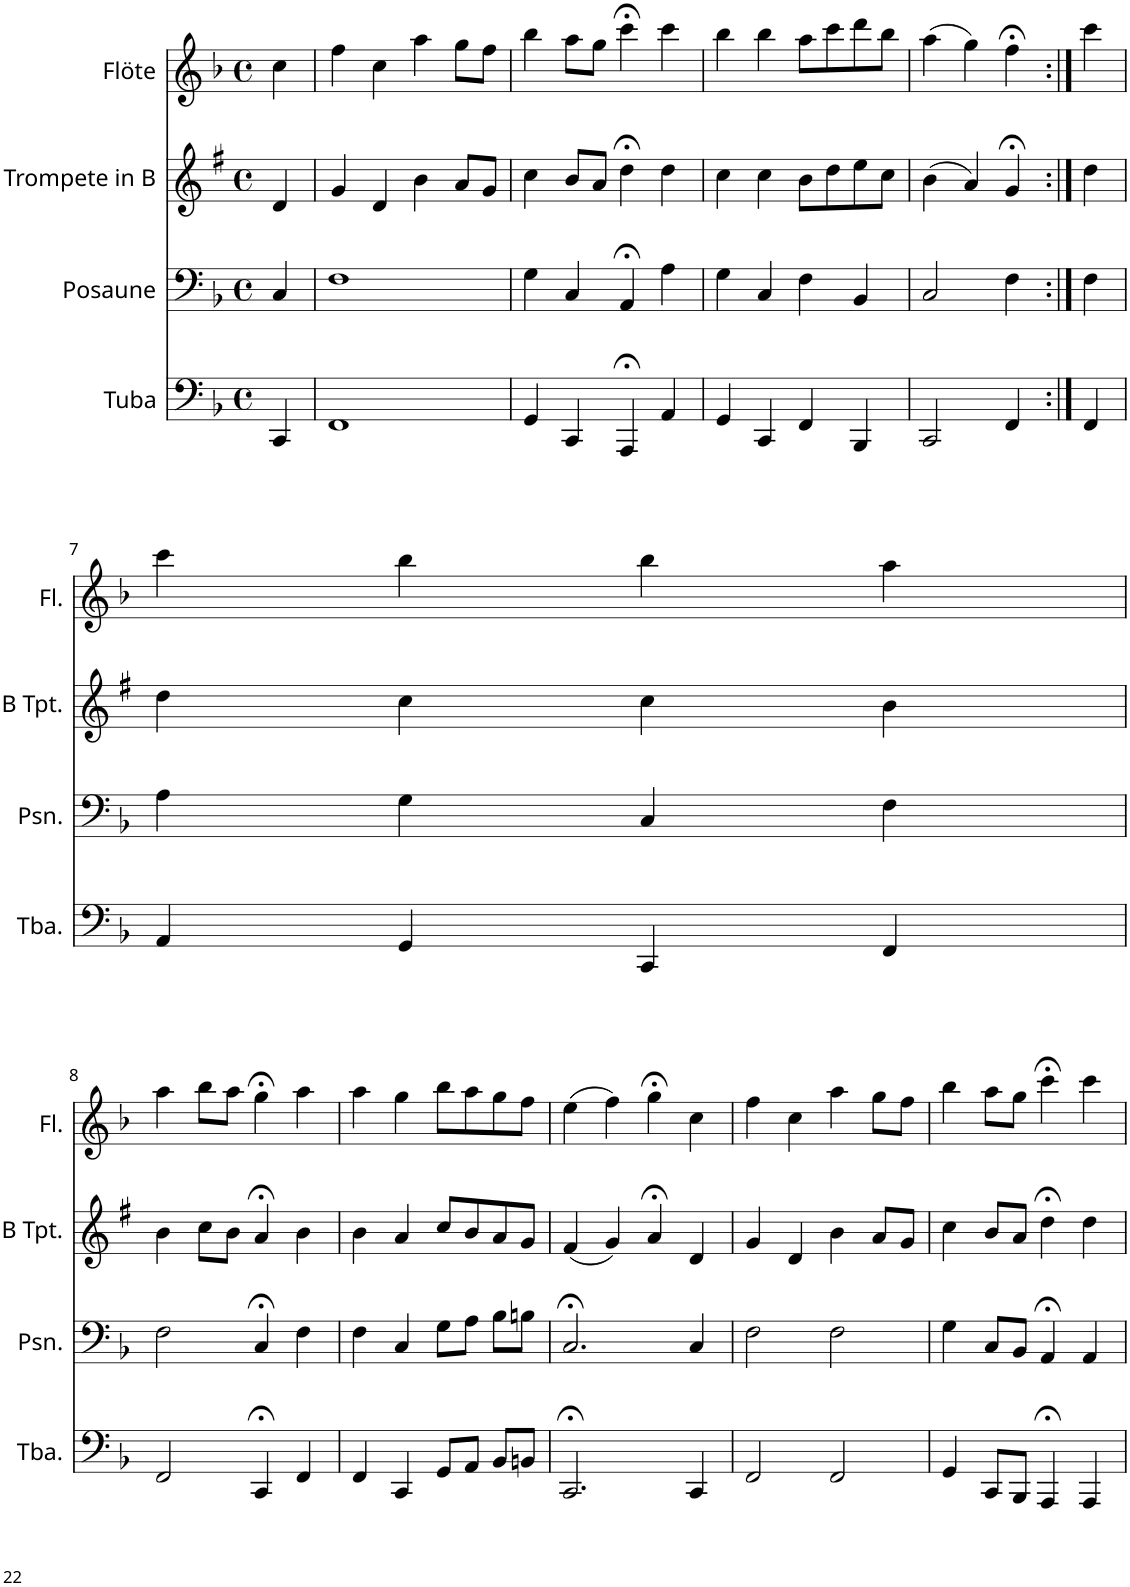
**kern	**kern	**kern	**kern
*part4	*part3	*part2	*part1
*staff4	*staff3	*staff2	*staff1
*I"Tuba	*I"Posaune	*I"Trompete in B	*I"Flöte
*I'Tba.	*I'Psn.	*	*I'Fl.
!!LO:PB:g=z
*clefF4	*clefF4	*clefG2	*clefG2
*	*	*Trd1c2	*
*k[b-]	*k[b-]	*k[f#]	*k[b-]
*M4/4	*M4/4	*M4/4	*M4/4
*met(c)	*met(c)	*met(c)	*met(c)
=1	=1	=1	=1
4CC/	4C/	4d/	4cc\
=2	=2	=2	=2
1FF	1F	4g/	4ff\
.	.	4d/	4cc\
.	.	4b\	4aa\
.	.	8a/L	8gg\L
.	.	8g/J	8ff\J
=3	=3	=3	=3
4GG/	4G\	4cc\	4bb-\
4CC/	4C/	8b/L	8aa\L
.	.	8a/J	8gg\J
4AAA;</	4AA;</	4dd;<\	4ccc;<\
4AA/	4A\	4dd\	4ccc\
=4	=4	=4	=4
4GG/	4G\	4cc\	4bb-\
4CC/	4C/	4cc\	4bb-\
4FF/	4F\	8b\L	8aa\L
.	.	8dd\	8ccc\
4BBB-/	4BB-/	8ee\	8ddd\
.	.	8cc\J	8bb-\J
=5	=5	=5	=5
2CC/	2C/	(4b\	(4aa\
.	.	4a/)	4gg\)
4FF/	4F\	4g;</	4ff;<\
=6:|!	=6:|!	=6:|!	=6:|!
4FF/	4F\	4dd\	4ccc\
!!LO:LB:g=z
=7	=7	=7	=7
4AA/	4A\	4dd\	4ccc\
4GG/	4G\	4cc\	4bb-\
4CC/	4C/	4cc\	4bb-\
4FF/	4F\	4b\	4aa\
!!LO:LB:g=z
=8	=8	=8	=8
2FF/	2F\	4b\	4aa\
.	.	8cc\L	8bb-\L
.	.	8b\J	8aa\J
4CC;</	4C;</	4a;</	4gg;<\
4FF/	4F\	4b\	4aa\
=9	=9	=9	=9
4FF/	4F\	4b\	4aa\
4CC/	4C/	4a/	4gg\
8GG/L	8G\L	8cc/L	8bb-\L
8AA/J	8A\J	8b/	8aa\
8BB-/L	8B-\L	8a/	8gg\
8BBn/J	8Bn\J	8g/J	8ff\J
=10	=10	=10	=10
2.CC;</	2.C;</	(4f#/	(4ee\
.	.	4g/)	4ff\)
.	.	4a;</	4gg;<\
4CC/	4C/	4d/	4cc\
=11	=11	=11	=11
2FF/	2F\	4g/	4ff\
.	.	4d/	4cc\
2FF/	2F\	4b\	4aa\
.	.	8a/L	8gg\L
.	.	8g/J	8ff\J
=12	=12	=12	=12
4GG/	4G\	4cc\	4bb-\
8CC/L	8C/L	8b/L	8aa\L
8BBB-/J	8BB-/J	8a/J	8gg\J
4AAA;</	4AA;</	4dd;<\	4ccc;<\
4AAA/	4AA/	4dd\	4ccc\
=	=	=	=
*-	*-	*-	*-
